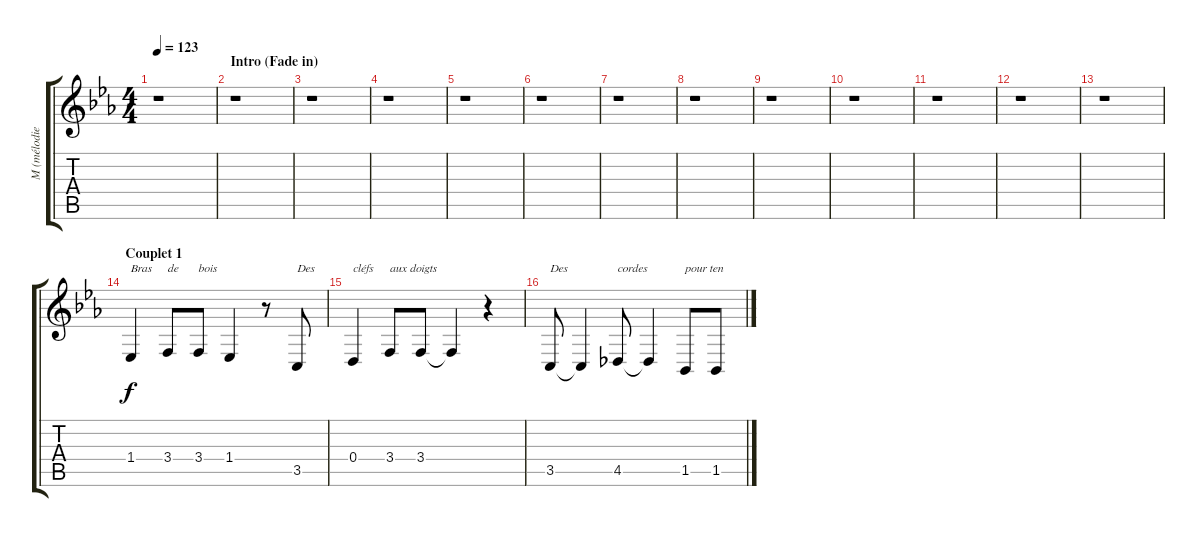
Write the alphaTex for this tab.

\track ("M (mélodie)" "M (mélodie") {instrument voiceoohs}
\staff {score tabs}
\tuning (E4 B3 G3 D3 A2 E2) {hide}
\ts (4 4)
\tempo 123
\clef g2
\ks cminor
r.1{dy f instrument voiceoohs} |
\section ("" "Intro (Fade in)")
r.1 |
r.1 |
r.1 |
r.1 |
r.1 |
r.1 |
r.1 |
r.1 |
r.1 |
r.1 |
r.1 |
r.1 |
\section ("" "Couplet 1")
1.4.4{txt "Bras"} 3.4.8{txt "de"} 3.4.8{txt "bois"} 1.4.4 r.8 3.5.8{txt "Des"} |
0.4.4{txt "cléfs"} 3.4.8{txt "aux doigts"} 3.4.8 3.4{t}.4 r.4 |
3.5.8{txt "Des"} 3.5{t}.4 4.5.8{txt "cordes"} 4.5{t}.4 1.5.8{txt "pour ten"} 1.5.8
